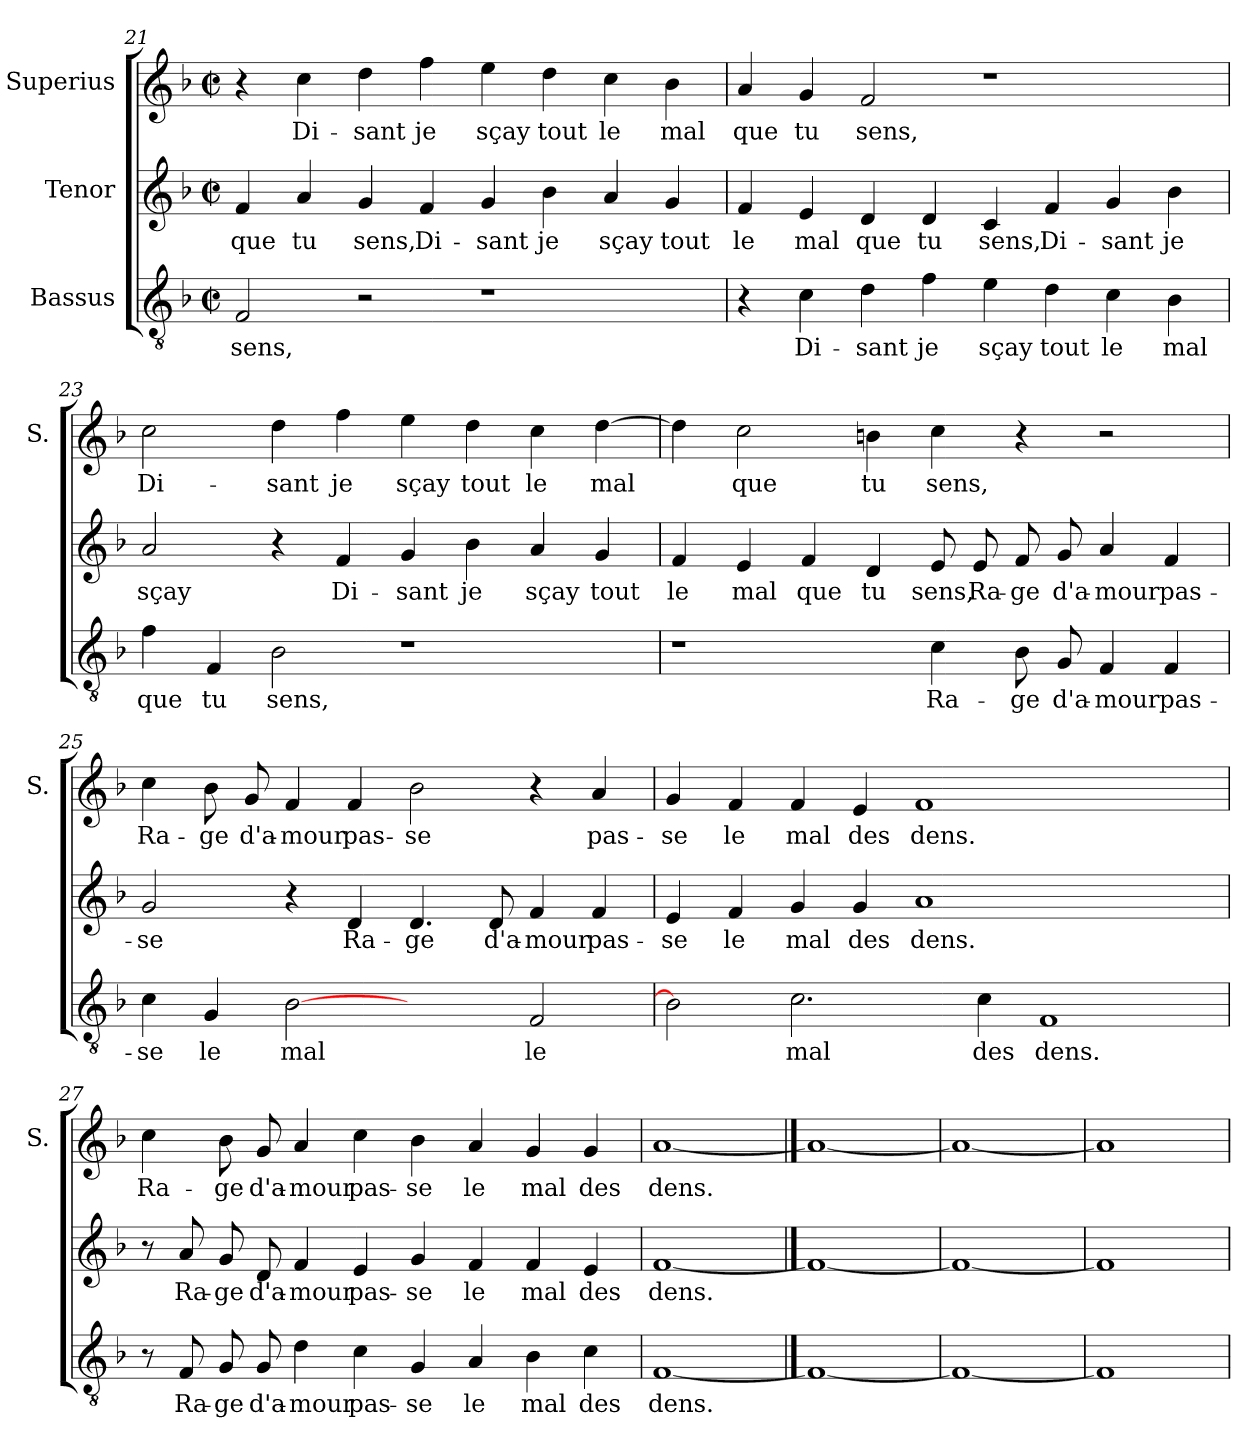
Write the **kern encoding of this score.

**kern	**text	**kern	**text	**kern	**text
*part3	*part3	*part2	*part2	*part1	*part1
*staff3	*staff3	*staff2	*staff2	*staff1	*staff1
*I"Bassus	*	*I"Tenor	*	*I"Superius	*
*	*	*	*	*I'S.	*
*clefGv2	*	*clefG2	*	*clefG2	*
*k[b-]	*	*k[b-]	*	*k[b-]	*
*F:	*	*F:	*	*F:	*
*M2/2	*	*M2/2	*	*M2/2	*
*met(c|)	*	*met(c|)	*	*met(c|)	*
=21	=21	=21	=21	=21	=21
2F/	sens,	4f/	que	4r	.
.	.	4a/	tu	4cc\	Di-
2r	.	4g/	sens,	4dd\	-sant
.	.	4f/	Di-	4ff\	je
1r	.	4g/	-sant	4ee\	sçay
.	.	4b-\	je	4dd\	tout
.	.	4a/	sçay	4cc\	le
.	.	4g/	tout	4b-\	mal
!!LO:LB:g=z
=22	=22	=22	=22	=22	=22
4r	.	4f/	le	4a/	que
4c\	Di-	4e/	mal	4g/	tu
4d\	-sant	4d/	que	2f/	sens,
4f\	je	4d/	tu	.	.
4e\	sçay	4c/	sens,	1r	.
4d\	tout	4f/	Di-	.	.
4c\	le	4g/	-sant	.	.
4B-\	mal	4b-\	je	.	.
=23	=23	=23	=23	=23	=23
4f\	que	2a/	sçay	2cc\	Di-
4F/	tu	.	.	.	.
2B-\	sens,	4r	.	4dd\	-sant
.	.	4f/	Di-	4ff\	je
1r	.	4g/	-sant	4ee\	sçay
.	.	4b-\	je	4dd\	tout
.	.	4a/	sçay	4cc\	le
.	.	4g/	tout	[4dd\	mal
=24	=24	=24	=24	=24	=24
1r	.	4f/	le	4dd\]	.
.	.	4e/	mal	2cc\	que
.	.	4f/	que	.	.
.	.	4d/	tu	4bn\	tu
4c\	Ra-	8e/	sens,	4cc\	sens,
.	.	8e/	Ra-	.	.
8B-\	-ge	8f/	-ge	4r	.
8G/	d'a-	8g/	d'a-	.	.
4F/	-mour	4a/	-mour	2r	.
4F/	pas-	4f/	pas-	.	.
!!LO:LB:g=z
=25	=25	=25	=25	=25	=25
4c\	-se	2g/	-se	4cc\	Ra-
4G/	le	.	.	8b-\	-ge
.	.	.	.	8g/	d'a-
[2B-\	mal	4r	.	4f/	-mour
.	.	4d/	Ra-	4f/	pas-
2ryy	.	4.d/	-ge	2b-\	-se
.	.	8d/	d'a-	.	.
2F/	le	4f/	-mour	4r	.
.	.	4f/	pas-	4a/	pas-
=26	=26	=26	=26	=26	=26
2B-\]	.	4e/	-se	4g/	-se
.	.	4f/	le	4f/	le
2.c\	mal	4g/	mal	4f/	mal
.	.	4g/	des	4e/	des
.	.	1a/	dens.	1f/	dens.
4c\	des	.	.	.	.
1F/	dens.	.	.	.	.
.	.	2ryy	.	2ryy	.
=27	=27	=27	=27	=27	=27
8r	.	8r	.	4cc\	Ra-
8F/	Ra-	8a/	Ra-	.	.
8G/	-ge	8g/	-ge	8b-\	-ge
8G/	d'a-	8d/	d'a-	8g/	d'a-
4d\	-mour	4f/	-mour	4a/	-mour
4c\	pas-	4e/	pas-	4cc\	pas-
4G/	-se	4g/	-se	4b-\	-se
4A/	le	4f/	le	4a/	le
4B-\	mal	4f/	mal	4g/	mal
4c\	des	4e/	des	4g/	des
=28	=28	=28	=28	=28	=28
[1F/	dens.	[1f/	dens.	[1a/	dens.
==29	==29	==29	==29	==29	==29
1F/_	.	1f/_	.	1a/_	.
=30	=30	=30	=30	=30	=30
1F/_	.	1f/_	.	1a/_	.
=31	=31	=31	=31	=31	=31
1F/]	.	1f/]	.	1a/]	.
=	=	=	=	=	=
*-	*-	*-	*-	*-	*-
